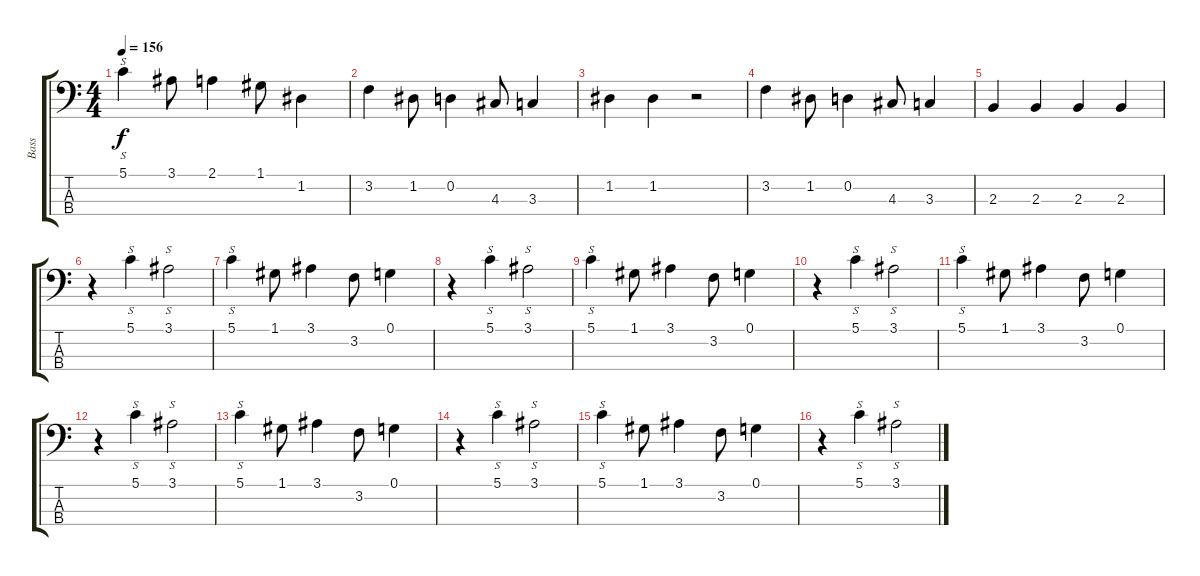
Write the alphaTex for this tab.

\track ("Bass" "Bass") {instrument slapbass2}
\staff {score tabs}
\tuning (G2 D2 A1 E1) {hide}
\ts (4 4)
\tempo 156
\clef f4
\ks c
5.1.4{s dy f} 3.1.8 2.1.4 1.1.8 1.2.4 |
3.2.4 1.2.8 0.2.4 4.3.8 3.3.4 |
1.2.4 1.2.4 r.2 |
3.2.4 1.2.8 0.2.4 4.3.8 3.3.4 |
2.3.4 2.3.4 2.3.4 2.3.4 |
r.4 5.1.4{s} 3.1.2{s} |
5.1.4{s} 1.1.8 3.1.4 3.2.8 0.1.4 |
r.4 5.1.4{s} 3.1.2{s} |
5.1.4{s} 1.1.8 3.1.4 3.2.8 0.1.4 |
r.4 5.1.4{s} 3.1.2{s} |
5.1.4{s} 1.1.8 3.1.4 3.2.8 0.1.4 |
r.4 5.1.4{s} 3.1.2{s} |
5.1.4{s} 1.1.8 3.1.4 3.2.8 0.1.4 |
r.4 5.1.4{s} 3.1.2{s} |
5.1.4{s} 1.1.8 3.1.4 3.2.8 0.1.4 |
r.4 5.1.4{s} 3.1.2{s}
